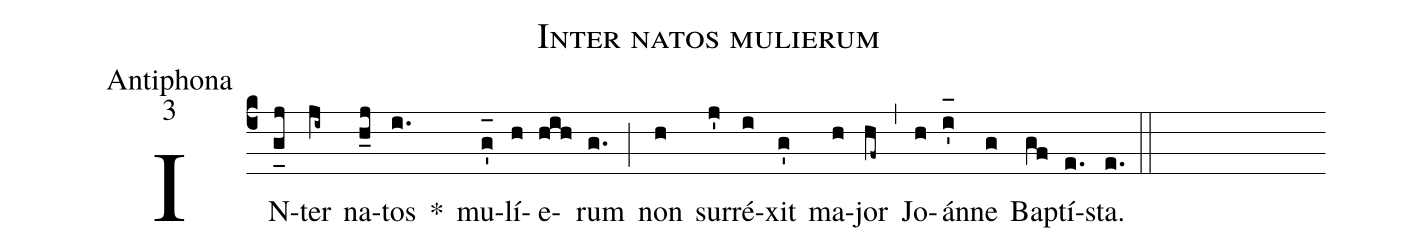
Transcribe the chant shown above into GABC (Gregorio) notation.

name:Inter natos mulierum;
office-part:Antiphona;
mode:3;
%%
(c4) IN(g_[uh:l]j)ter(ji~) na(h_j)tos(i.) *() mu(g'_[oh:h])lí(h)e(hih)rum(g.) (;) non(h) sur(j')ré(i)xit(g') ma(h)jor(hf~) (,) Jo(h)án(i'_[oh:h])ne(g) Ba(gf)ptí(e.)sta.(e.) (::)
%<eu>E(j) u(j) o(j) u(h) a(j) e.</eu>(i.) (::)
